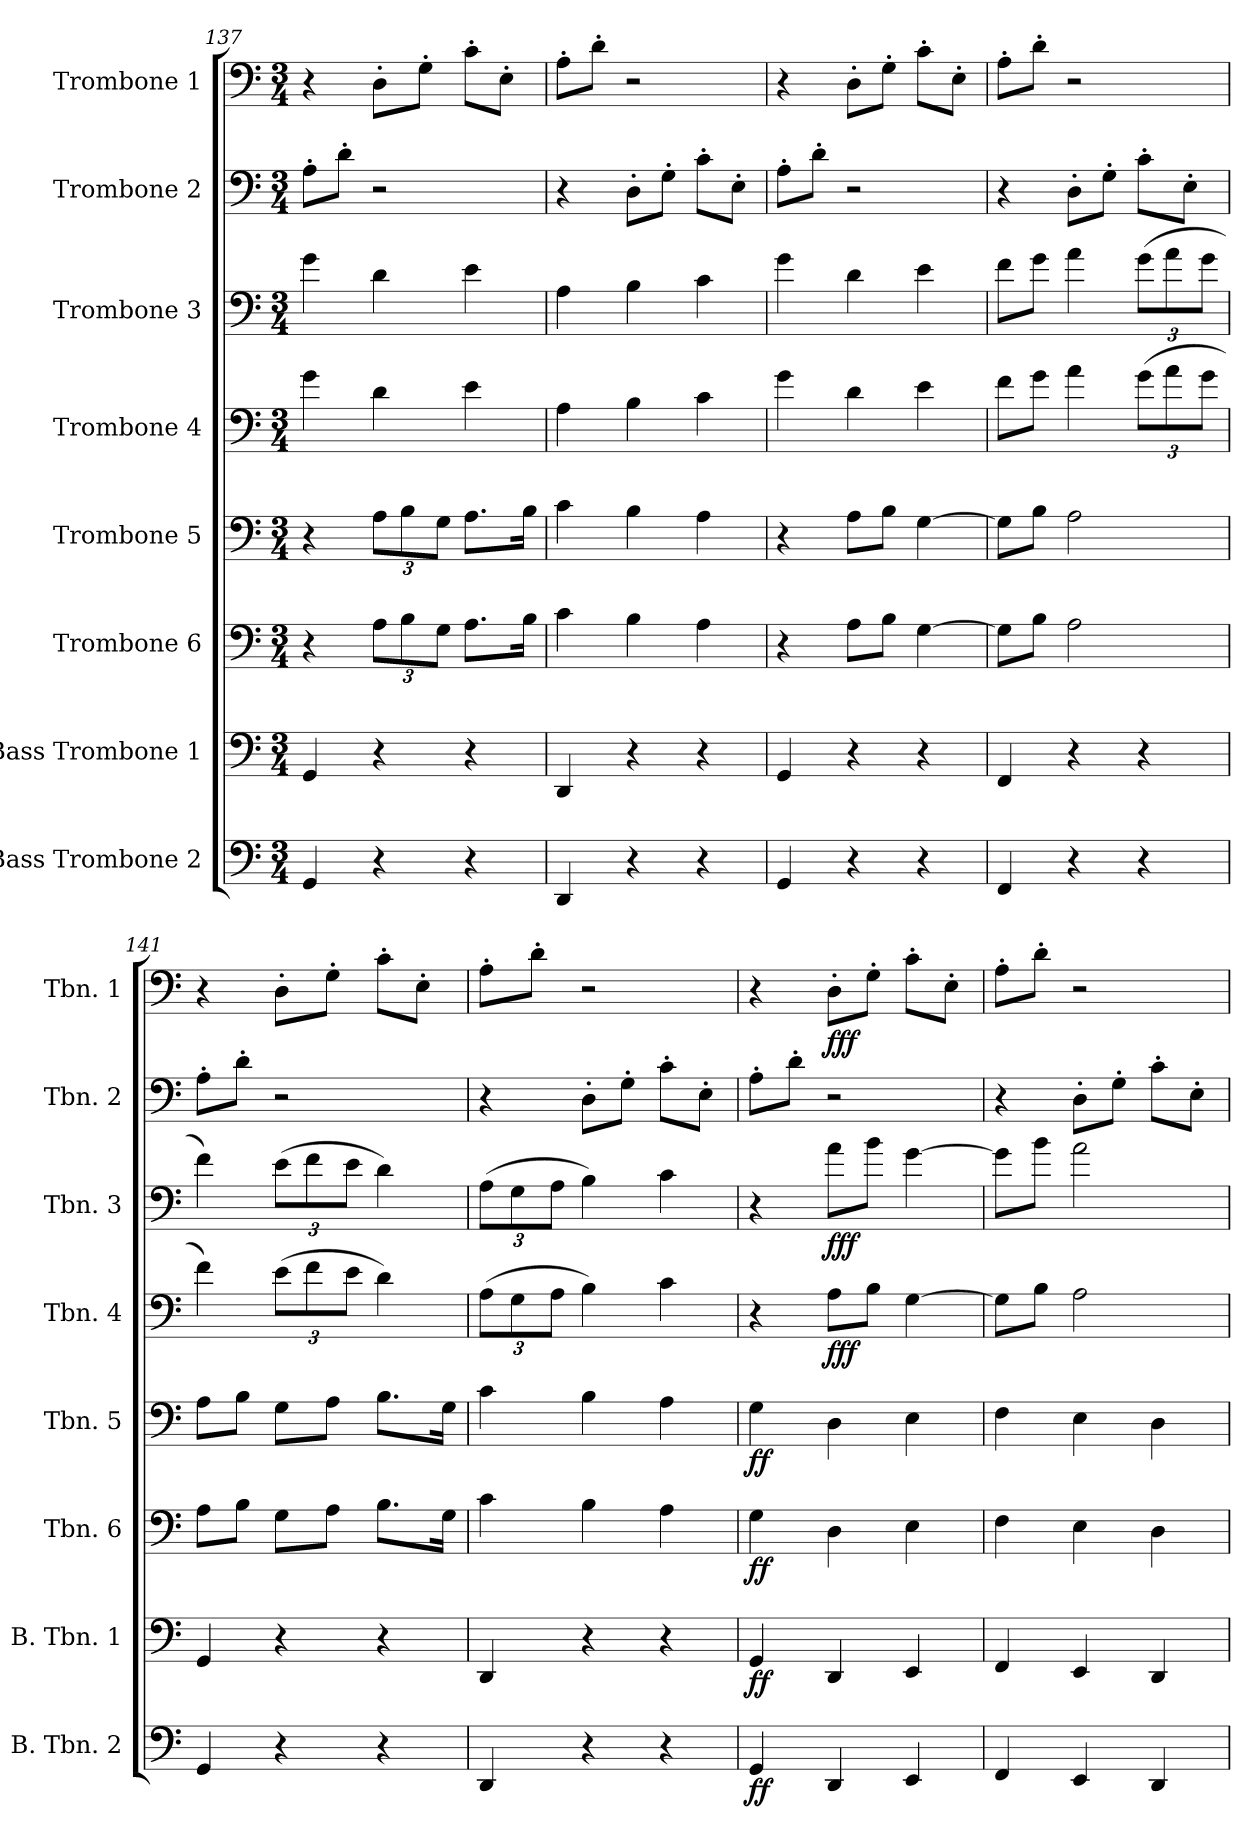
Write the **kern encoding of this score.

**kern	**dynam	**kern	**dynam	**kern	**dynam	**kern	**dynam	**kern	**dynam	**kern	**dynam	**kern	**dynam	**kern	**dynam
*part8	*part8	*part7	*part7	*part6	*part6	*part5	*part5	*part4	*part4	*part3	*part3	*part2	*part2	*part1	*part1
*staff8	*staff8	*staff7	*staff7	*staff6	*staff6	*staff5	*staff5	*staff4	*staff4	*staff3	*staff3	*staff2	*staff2	*staff1	*staff1
*I"Bass Trombone 2	*	*I"Bass Trombone 1	*	*I"Trombone 6	*	*I"Trombone 5	*	*I"Trombone 4	*	*I"Trombone 3	*	*I"Trombone 2	*	*I"Trombone 1	*
*I'B. Tbn. 2	*	*I'B. Tbn. 1	*	*I'Tbn. 6	*	*I'Tbn. 5	*	*I'Tbn. 4	*	*I'Tbn. 3	*	*I'Tbn. 2	*	*I'Tbn. 1	*
*clefF4	*	*clefF4	*	*clefF4	*	*clefF4	*	*clefF4	*	*clefF4	*	*clefF4	*	*clefF4	*
*k[]	*	*k[]	*	*k[]	*	*k[]	*	*k[]	*	*k[]	*	*k[]	*	*k[]	*
*M3/4	*	*M3/4	*	*M3/4	*	*M3/4	*	*M3/4	*	*M3/4	*	*M3/4	*	*M3/4	*
=137	=137	=137	=137	=137	=137	=137	=137	=137	=137	=137	=137	=137	=137	=137	=137
4GG/	.	4GG/	.	4r	.	4r	.	4g\	.	4g\	.	8A'\L	.	4r	.
.	.	.	.	.	.	.	.	.	.	.	.	8d'\J	.	.	.
*	*	*	*	*Xbrackettup	*	*Xbrackettup	*	*	*	*	*	*	*	*	*
4r	.	4r	.	12A\L	.	12A\L	.	4d\	.	4d\	.	2r	.	8D'\L	.
.	.	.	.	12B\	.	12B\	.	.	.	.	.	.	.	.	.
.	.	.	.	.	.	.	.	.	.	.	.	.	.	8G'\J	.
.	.	.	.	12G\J	.	12G\J	.	.	.	.	.	.	.	.	.
4r	.	4r	.	8.A\L	.	8.A\L	.	4e\	.	4e\	.	.	.	8c'\L	.
.	.	.	.	.	.	.	.	.	.	.	.	.	.	8E'\J	.
.	.	.	.	16B\Jk	.	16B\Jk	.	.	.	.	.	.	.	.	.
!!LO:PB:g=z
=138	=138	=138	=138	=138	=138	=138	=138	=138	=138	=138	=138	=138	=138	=138	=138
4DD/	.	4DD/	.	4c\	.	4c\	.	4A\	.	4A\	.	4r	.	8A'\L	.
.	.	.	.	.	.	.	.	.	.	.	.	.	.	8d'\J	.
4r	.	4r	.	4B\	.	4B\	.	4B\	.	4B\	.	8D'\L	.	2r	.
.	.	.	.	.	.	.	.	.	.	.	.	8G'\J	.	.	.
4r	.	4r	.	4A\	.	4A\	.	4c\	.	4c\	.	8c'\L	.	.	.
.	.	.	.	.	.	.	.	.	.	.	.	8E'\J	.	.	.
=139	=139	=139	=139	=139	=139	=139	=139	=139	=139	=139	=139	=139	=139	=139	=139
4GG/	.	4GG/	.	4r	.	4r	.	4g\	.	4g\	.	8A'\L	.	4r	.
.	.	.	.	.	.	.	.	.	.	.	.	8d'\J	.	.	.
4r	.	4r	.	8A\L	.	8A\L	.	4d\	.	4d\	.	2r	.	8D'\L	.
.	.	.	.	8B\J	.	8B\J	.	.	.	.	.	.	.	8G'\J	.
4r	.	4r	.	[4G\	.	[4G\	.	4e\	.	4e\	.	.	.	8c'\L	.
.	.	.	.	.	.	.	.	.	.	.	.	.	.	8E'\J	.
=140	=140	=140	=140	=140	=140	=140	=140	=140	=140	=140	=140	=140	=140	=140	=140
4FF/	.	4FF/	.	8G\L]	.	8G\L]	.	8f\L	.	8f\L	.	4r	.	8A'\L	.
.	.	.	.	8B\J	.	8B\J	.	8g\J	.	8g\J	.	.	.	8d'\J	.
4r	.	4r	.	2A\	.	2A\	.	4a\	.	4a\	.	8D'\L	.	2r	.
.	.	.	.	.	.	.	.	.	.	.	.	8G'\J	.	.	.
*	*	*	*	*	*	*	*	*Xbrackettup	*	*Xbrackettup	*	*	*	*	*
4r	.	4r	.	.	.	.	.	(12g\L	.	(12g\L	.	8c'\L	.	.	.
.	.	.	.	.	.	.	.	12a\	.	12a\	.	.	.	.	.
.	.	.	.	.	.	.	.	.	.	.	.	8E'\J	.	.	.
.	.	.	.	.	.	.	.	12g\J	.	12g\J	.	.	.	.	.
=141	=141	=141	=141	=141	=141	=141	=141	=141	=141	=141	=141	=141	=141	=141	=141
4GG/	.	4GG/	.	8A\L	.	8A\L	.	4f\)	.	4f\)	.	8A'\L	.	4r	.
.	.	.	.	8B\J	.	8B\J	.	.	.	.	.	8d'\J	.	.	.
4r	.	4r	.	8G\L	.	8G\L	.	(12e\L	.	(12e\L	.	2r	.	8D'\L	.
.	.	.	.	.	.	.	.	12f\	.	12f\	.	.	.	.	.
.	.	.	.	8A\J	.	8A\J	.	.	.	.	.	.	.	8G'\J	.
.	.	.	.	.	.	.	.	12e\J	.	12e\J	.	.	.	.	.
4r	.	4r	.	8.B\L	.	8.B\L	.	4d\)	.	4d\)	.	.	.	8c'\L	.
.	.	.	.	.	.	.	.	.	.	.	.	.	.	8E'\J	.
.	.	.	.	16G\Jk	.	16G\Jk	.	.	.	.	.	.	.	.	.
=142	=142	=142	=142	=142	=142	=142	=142	=142	=142	=142	=142	=142	=142	=142	=142
4DD/	.	4DD/	.	4c\	.	4c\	.	(12A\L	.	(12A\L	.	4r	.	8A'\L	.
.	.	.	.	.	.	.	.	12G\	.	12G\	.	.	.	.	.
.	.	.	.	.	.	.	.	.	.	.	.	.	.	8d'\J	.
.	.	.	.	.	.	.	.	12A\J	.	12A\J	.	.	.	.	.
4r	.	4r	.	4B\	.	4B\	.	4B\)	.	4B\)	.	8D'\L	.	2r	.
.	.	.	.	.	.	.	.	.	.	.	.	8G'\J	.	.	.
4r	.	4r	.	4A\	.	4A\	.	4c\	.	4c\	.	8c'\L	.	.	.
.	.	.	.	.	.	.	.	.	.	.	.	8E'\J	.	.	.
!!LO:PB:g=z
=143	=143	=143	=143	=143	=143	=143	=143	=143	=143	=143	=143	=143	=143	=143	=143
!	!LO:DY:b	!	!LO:DY:b	!	!LO:DY:b	!	!LO:DY:b	!	!	!	!	!	!	!	!
4GG/	ff	4GG/	ff	4G\	ff	4G\	ff	4r	.	4r	.	8A'\L	.	4r	.
.	.	.	.	.	.	.	.	.	.	.	.	8d'\J	.	.	.
!	!	!	!	!	!	!	!	!	!LO:DY:b	!	!LO:DY:b	!	!	!	!LO:DY:b
4DD/	.	4DD/	.	4D\	.	4D\	.	8A\L	fff	8a\L	fff	2r	.	8D'\L	fff
.	.	.	.	.	.	.	.	8B\J	.	8b\J	.	.	.	8G'\J	.
4EE/	.	4EE/	.	4E\	.	4E\	.	[4G\	.	[4g\	.	.	.	8c'\L	.
.	.	.	.	.	.	.	.	.	.	.	.	.	.	8E'\J	.
=144	=144	=144	=144	=144	=144	=144	=144	=144	=144	=144	=144	=144	=144	=144	=144
4FF/	.	4FF/	.	4F\	.	4F\	.	8G\L]	.	8g\L]	.	4r	.	8A'\L	.
.	.	.	.	.	.	.	.	8B\J	.	8b\J	.	.	.	8d'\J	.
!	!	!	!	!	!	!	!	!	!	!	!	!	!LO:DY:b	!	!
4EE/	.	4EE/	.	4E\	.	4E\	.	2A\	.	2a\	.	8D'\L	other-dynamics	2r	.
.	.	.	.	.	.	.	.	.	.	.	.	8G'\J	.	.	.
4DD/	.	4DD/	.	4D\	.	4D\	.	.	.	.	.	8c'\L	.	.	.
.	.	.	.	.	.	.	.	.	.	.	.	8E'\J	.	.	.
=	=	=	=	=	=	=	=	=	=	=	=	=	=	=	=
*-	*-	*-	*-	*-	*-	*-	*-	*-	*-	*-	*-	*-	*-	*-	*-
